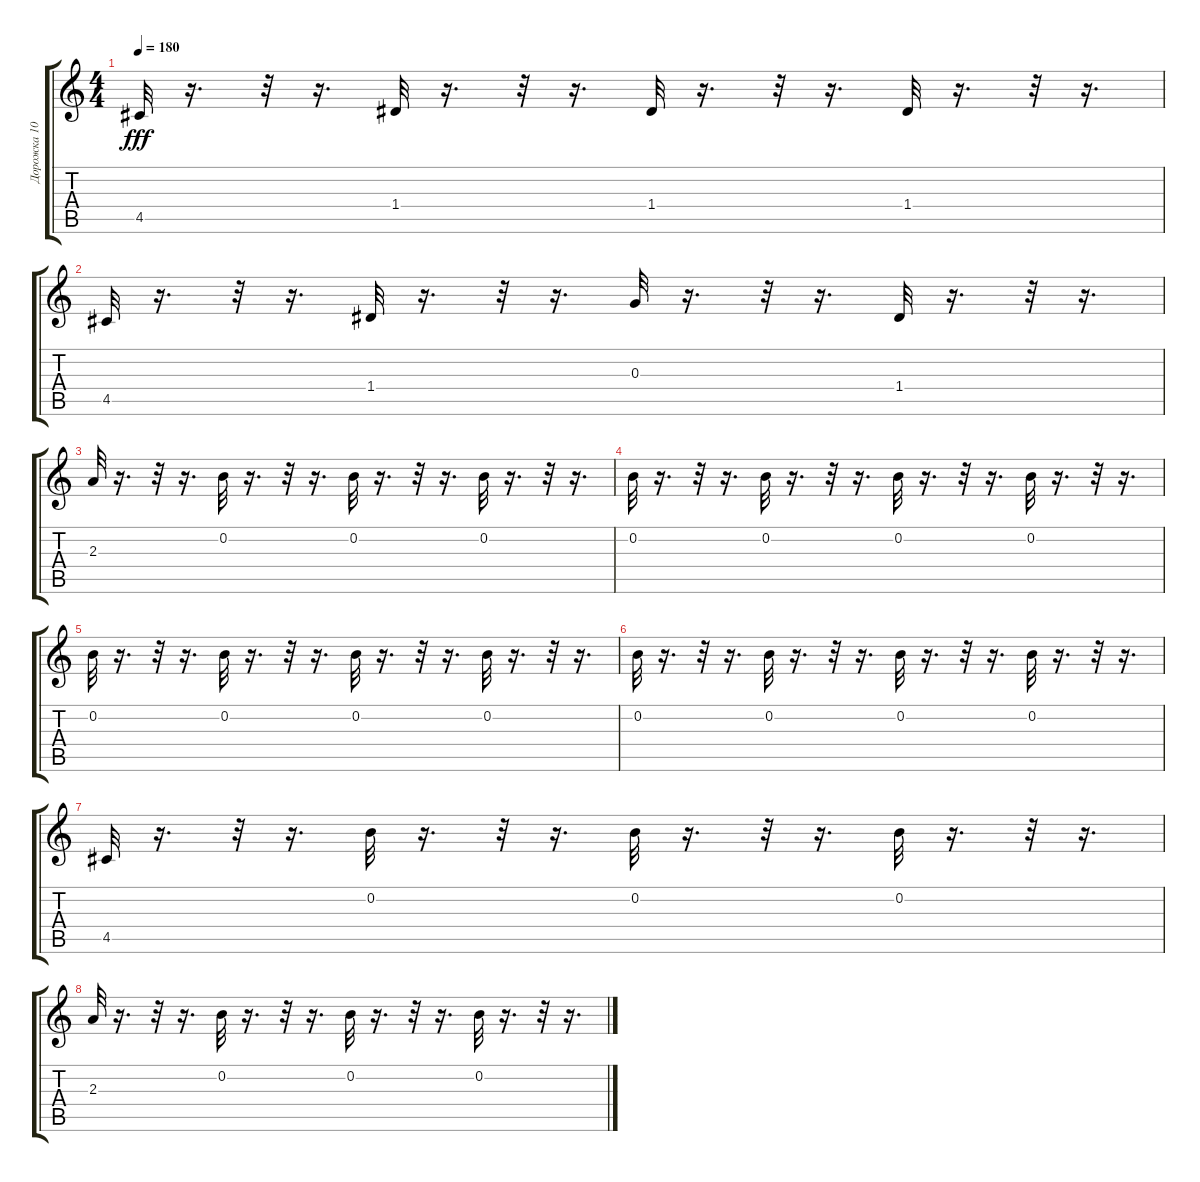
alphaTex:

\track ("Дорожка 10" "Дорожка 10") {instrument acousticguitarnylon}
\staff {score tabs}
\tuning (E4 B3 G3 D3 A2 E2) {hide}
\ts (4 4)
\tempo 180
\clef g2
\ks c
4.5.32{dy fff} r.16{d} r.32 r.16{d} 1.4.32 r.16{d} r.32 r.16{d} 1.4.32 r.16{d} r.32 r.16{d} 1.4.32 r.16{d} r.32 r.16{d} |
4.5.32 r.16{d} r.32 r.16{d} 1.4.32 r.16{d} r.32 r.16{d} 0.3.32 r.16{d} r.32 r.16{d} 1.4.32 r.16{d} r.32 r.16{d} |
2.3.32 r.16{d} r.32 r.16{d} 0.2.32 r.16{d} r.32 r.16{d} 0.2.32 r.16{d} r.32 r.16{d} 0.2.32 r.16{d} r.32 r.16{d} |
0.2.32 r.16{d} r.32 r.16{d} 0.2.32 r.16{d} r.32 r.16{d} 0.2.32 r.16{d} r.32 r.16{d} 0.2.32 r.16{d} r.32 r.16{d} |
0.2.32 r.16{d} r.32 r.16{d} 0.2.32 r.16{d} r.32 r.16{d} 0.2.32 r.16{d} r.32 r.16{d} 0.2.32 r.16{d} r.32 r.16{d} |
0.2.32 r.16{d} r.32 r.16{d} 0.2.32 r.16{d} r.32 r.16{d} 0.2.32 r.16{d} r.32 r.16{d} 0.2.32 r.16{d} r.32 r.16{d} |
4.5.32 r.16{d} r.32 r.16{d} 0.2.32 r.16{d} r.32 r.16{d} 0.2.32 r.16{d} r.32 r.16{d} 0.2.32 r.16{d} r.32 r.16{d} |
2.3.32 r.16{d} r.32 r.16{d} 0.2.32 r.16{d} r.32 r.16{d} 0.2.32 r.16{d} r.32 r.16{d} 0.2.32 r.16{d} r.32 r.16{d}
